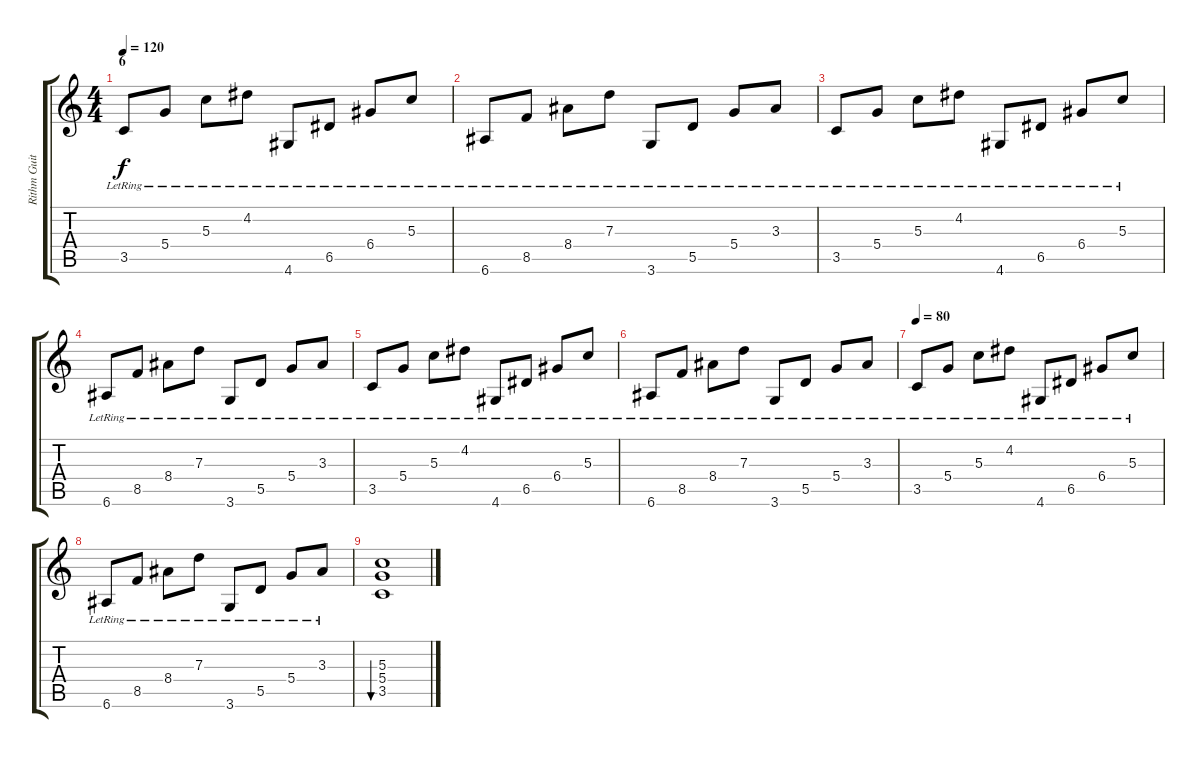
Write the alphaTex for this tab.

\track ("Rithm Guitar" "Rithm Guit") {instrument acousticguitarsteel}
\staff {score tabs}
\tuning (E4 B3 G3 D3 A2 E2) {hide}
\ts (4 4)
\section ("" "6")
\tempo 120
\clef g2
\ks aminor
3.5{lr}.8{dy f instrument acousticguitarsteel} 5.4{lr}.8 5.3{lr}.8 4.2{lr}.8 4.6{lr}.8 6.5{lr}.8 6.4{lr}.8 5.3{lr}.8 |
6.6{lr}.8 8.5{lr}.8 8.4{lr}.8 7.3{lr}.8 3.6{lr}.8 5.5{lr}.8 5.4{lr}.8 3.3{lr}.8 |
3.5{lr}.8 5.4{lr}.8 5.3{lr}.8 4.2{lr}.8 4.6{lr}.8 6.5{lr}.8 6.4{lr}.8 5.3{lr}.8 |
6.6{lr}.8 8.5{lr}.8 8.4{lr}.8 7.3{lr}.8 3.6{lr}.8 5.5{lr}.8 5.4{lr}.8 3.3{lr}.8 |
3.5{lr}.8 5.4{lr}.8 5.3{lr}.8 4.2{lr}.8 4.6{lr}.8 6.5{lr}.8 6.4{lr}.8 5.3{lr}.8 |
6.6{lr}.8 8.5{lr}.8 8.4{lr}.8 7.3{lr}.8 3.6{lr}.8 5.5{lr}.8 5.4{lr}.8 3.3{lr}.8 |
\tempo 80
3.5{lr}.8 5.4{lr}.8 5.3{lr}.8 4.2{lr}.8 4.6{lr}.8 6.5{lr}.8 6.4{lr}.8 5.3{lr}.8 |
6.6{lr}.8 8.5{lr}.8 8.4{lr}.8 7.3{lr}.8 3.6{lr}.8 5.5{lr}.8 5.4{lr}.8 3.3{lr}.8 |
(5.3 5.4 3.5).1{bu 240}
